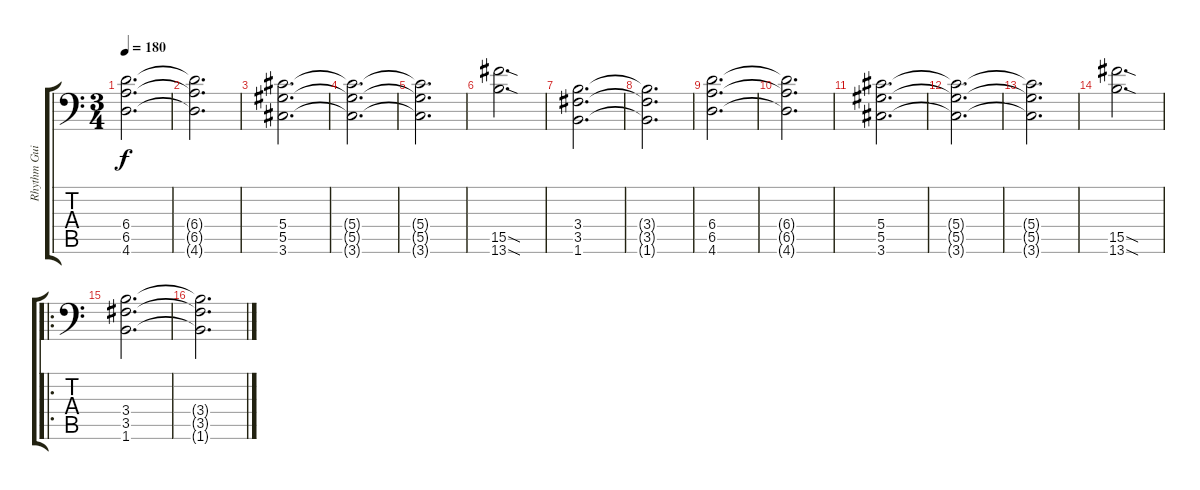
\track ("Rhythm Guitar 1" "Rhythm Gui") {instrument distortionguitar}
\staff {score tabs}
\tuning (Bb3 F3 Db3 Ab2 Eb2 Bb1) {hide}
\ts (3 4)
\tempo 180
\clef f4
\ks c
(6.4 6.5 4.6).2{d dy f} |
(6.4{t} 6.5{t} 4.6{t}).2{d} |
(5.4 5.5 3.6).2{d} |
(5.4{t} 5.5{t} 3.6{t}).2{d} |
(5.4{t} 5.5{t} 3.6{t}).2{d} |
(15.5{sod} 13.6{sod}).2{d} |
(3.4 3.5 1.6).2{d} |
(3.4{t} 3.5{t} 1.6{t}).2{d} |
(6.4 6.5 4.6).2{d} |
(6.4{t} 6.5{t} 4.6{t}).2{d} |
(5.4 5.5 3.6).2{d} |
(5.4{t} 5.5{t} 3.6{t}).2{d} |
(5.4{t} 5.5{t} 3.6{t}).2{d} |
(15.5{sod} 13.6{sod}).2{d} |
\ro
(3.4 3.5 1.6).2{d} |
(3.4{t} 3.5{t} 1.6{t}).2{d}
